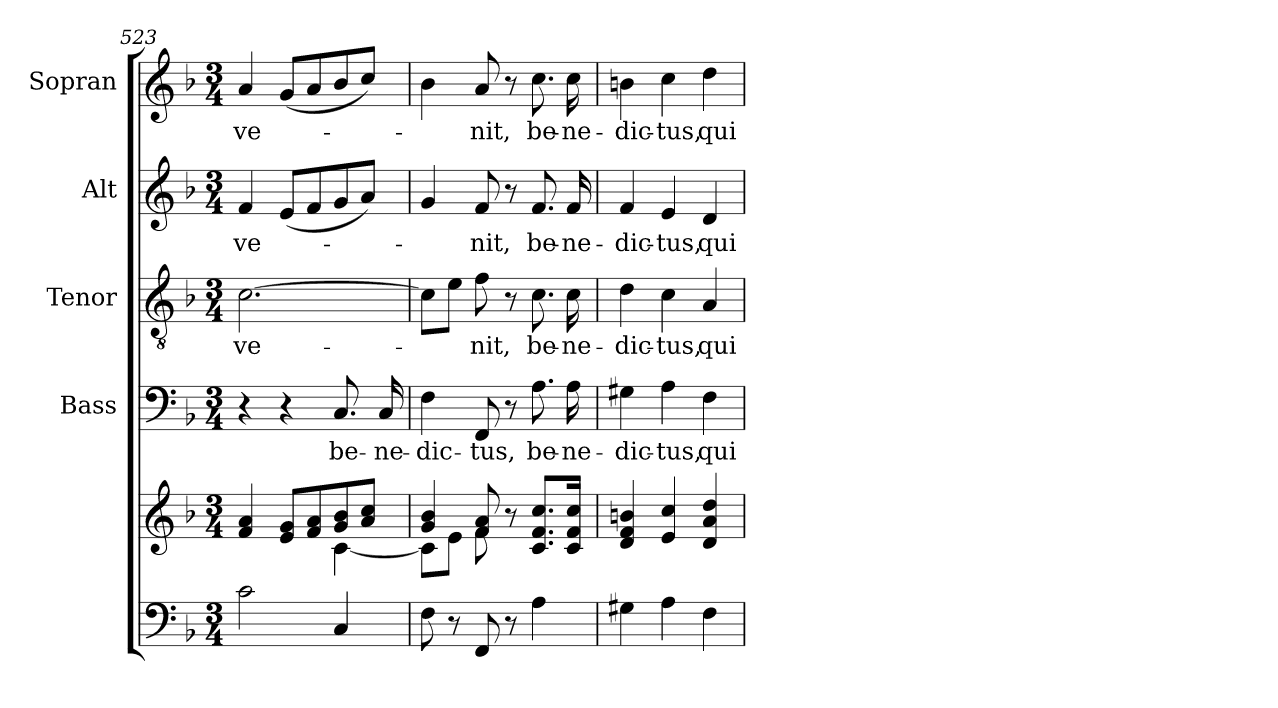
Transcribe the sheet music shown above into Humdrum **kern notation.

**kern	**kern	**kern	**text	**kern	**text	**kern	**text	**kern	**text
*part5	*part5	*part4	*part4	*part3	*part3	*part2	*part2	*part1	*part1
*staff6	*staff5	*staff4	*staff4	*staff3	*staff3	*staff2	*staff2	*staff1	*staff1
*	*	*I"Bass	*	*I"Tenor	*	*I"Alt	*	*I"Sopran	*
*	*	*I'B.	*	*I'T.	*	*I'A.	*	*I'S.	*
*clefF4	*clefG2	*clefF4	*	*clefGv2	*	*clefG2	*	*clefG2	*
*k[b-]	*k[b-]	*k[b-]	*	*k[b-]	*	*k[b-]	*	*k[b-]	*
*F:	*F:	*F:	*	*F:	*	*F:	*	*F:	*
*M3/4	*M3/4	*M3/4	*	*M3/4	*	*M3/4	*	*M3/4	*
=523	=523	=523	=523	=523	=523	=523	=523	=523	=523
*	*^	*	*	*	*	*	*	*	*
!	!	!	!	!	!	!LO:LY:b	!	!LO:LY:b	!	!LO:LY:b
2c\	4f/ 4a/	2ryy	4r	.	[2.c\	ve-	4f/	ve-	4a/	ve-
.	8e/ 8g/L	.	4r	.	.	.	(<8e/L	.	(<8g/L	.
.	8f/ 8a/	.	.	.	.	.	8f/	.	8a/	.
!	!	!	!	!LO:LY:b	!	!	!	!	!	!
4C/	8g/ 8b-/	[<4c\	8.C/	be-	.	.	8g/	.	8b-/	.
.	8a/ 8cc/J	.	.	.	.	.	8a/J)	.	8cc/J)	.
!	!	!	!	!LO:LY:b	!	!	!	!	!	!
.	.	.	16C/	-ne-	.	.	.	.	.	.
=524	=524	=524	=524	=524	=524	=524	=524	=524	=524	=524
!	!	!	!	!LO:LY:b	!	!	!	!	!	!
8F\	4g/ 4b-/	8c\L]	4F\	-dic-	8c\L]	.	4g/	.	4b-\	.
8r	.	8e\J	.	.	8e\J	.	.	.	.	.
!	!	!	!	!LO:LY:b	!	!LO:LY:b	!	!LO:LY:b	!	!LO:LY:b
8FF/	8f/ 8a/	8f\	8FF/	-tus,	8f\	-nit,	8f/	-nit,	8a/	-nit,
8r	8r	4.ryy	8r	.	8r	.	8r	.	8r	.
!	!	!	!	!LO:LY:b	!	!LO:LY:b	!	!LO:LY:b	!	!LO:LY:b
4A\	8.c/ 8.f/ 8.cc/L	.	8.A\	be-	8.c\	be-	8.f/	be-	8.cc\	be-
!	!	!	!	!LO:LY:b	!	!LO:LY:b	!	!LO:LY:b	!	!LO:LY:b
.	16c/ 16f/ 16cc/Jk	.	16A\	-ne-	16c\	-ne-	16f/	-ne-	16cc\	-ne-
*	*v	*v	*	*	*	*	*	*	*	*
!!LO:PB:g=z
=525	=525	=525	=525	=525	=525	=525	=525	=525	=525
!	!	!	!LO:LY:b	!	!LO:LY:b	!	!LO:LY:b	!	!LO:LY:b
4G#X\	4d/ 4f/ 4bn/	4G#X\	-dic-	4d\	-dic-	4f/	-dic-	4bn\	-dic-
!	!	!	!LO:LY:b	!	!LO:LY:b	!	!LO:LY:b	!	!LO:LY:b
4A\	4e/ 4cc/	4A\	-tus,	4c\	-tus,	4e/	-tus,	4cc\	-tus,
!	!	!	!LO:LY:b	!	!LO:LY:b	!	!LO:LY:b	!	!LO:LY:b
4F\	4d/ 4a/ 4dd/	4F\	qui	4A/	qui	4d/	qui	4dd\	qui
=	=	=	=	=	=	=	=	=	=
*-	*-	*-	*-	*-	*-	*-	*-	*-	*-
